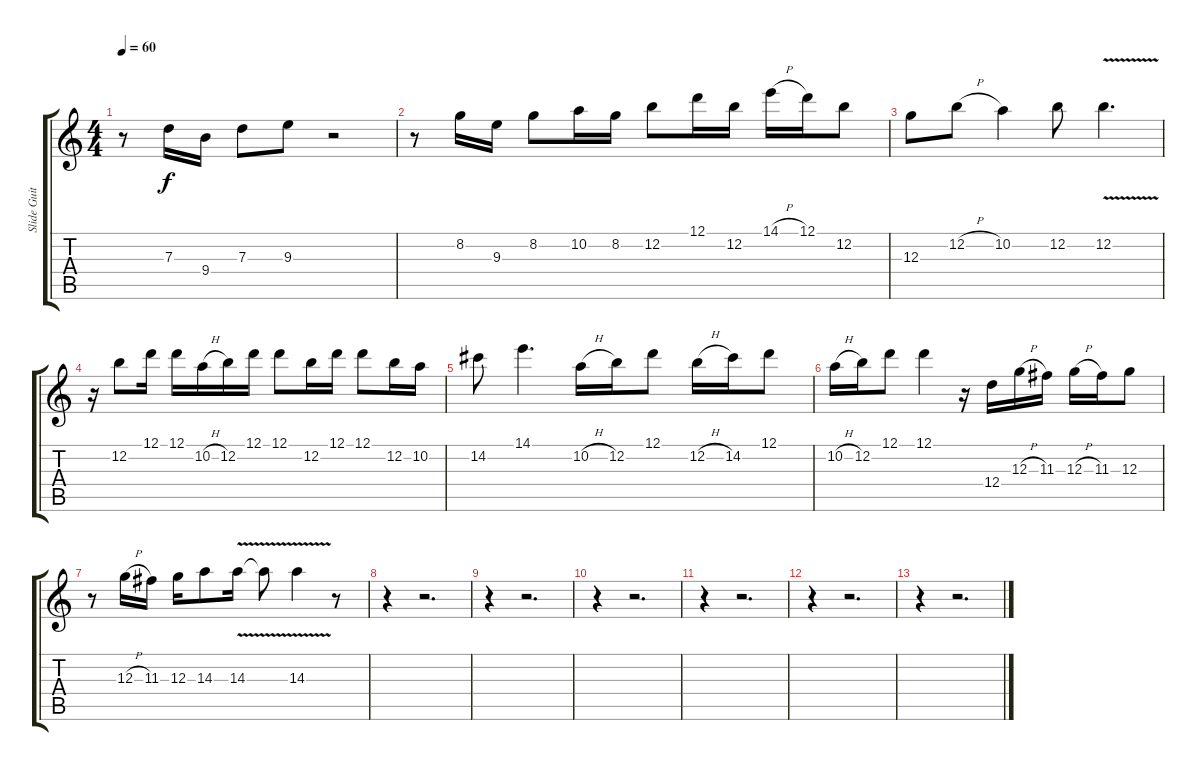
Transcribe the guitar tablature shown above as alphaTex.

\track ("Slide Guitar in Open G" "Slide Guit") {instrument electricguitarjazz}
\staff {score tabs}
\tuning (D4 B3 G3 D3 G2 D2) {hide}
\ts (4 4)
\tempo 60
\clef g2
\ks c
r.8{dy f} 7.3.16 9.4.16 7.3.8 9.3.8 r.2 |
r.8 8.2.16 9.3.16 8.2.8 10.2.16 8.2.16 12.2.8 12.1.16 12.2.16 14.1{h}.16 12.1.16 12.2.8 |
12.3.8 12.2{h}.8 10.2.4 12.2.8 12.2{v}.4{d} |
r.16 12.2.8 12.1.16 12.1.16 10.2{h}.16 12.2.16 12.1.16 12.1.8 12.2.16 12.1.16 12.1.8 12.2.16 10.2.16 |
14.2.8 14.1.4{d} 10.2{h}.16 12.2.16 12.1.8 12.2{h}.16 14.2.16 12.1.8 |
10.2{h}.16 12.2.16 12.1.8 12.1.4 r.16 12.4.16 12.3{h}.16 11.3.16 12.3{h}.16 11.3.16 12.3.8 |
r.8 12.3{h}.16 11.3.16 12.3.16 14.3.8 14.3{v}.16 14.3{v t}.8 14.3{v}.4 r.8 |
r.4 r.2{d} |
r.4 r.2{d} |
r.4 r.2{d} |
r.4 r.2{d} |
r.4 r.2{d} |
r.4 r.2{d}
